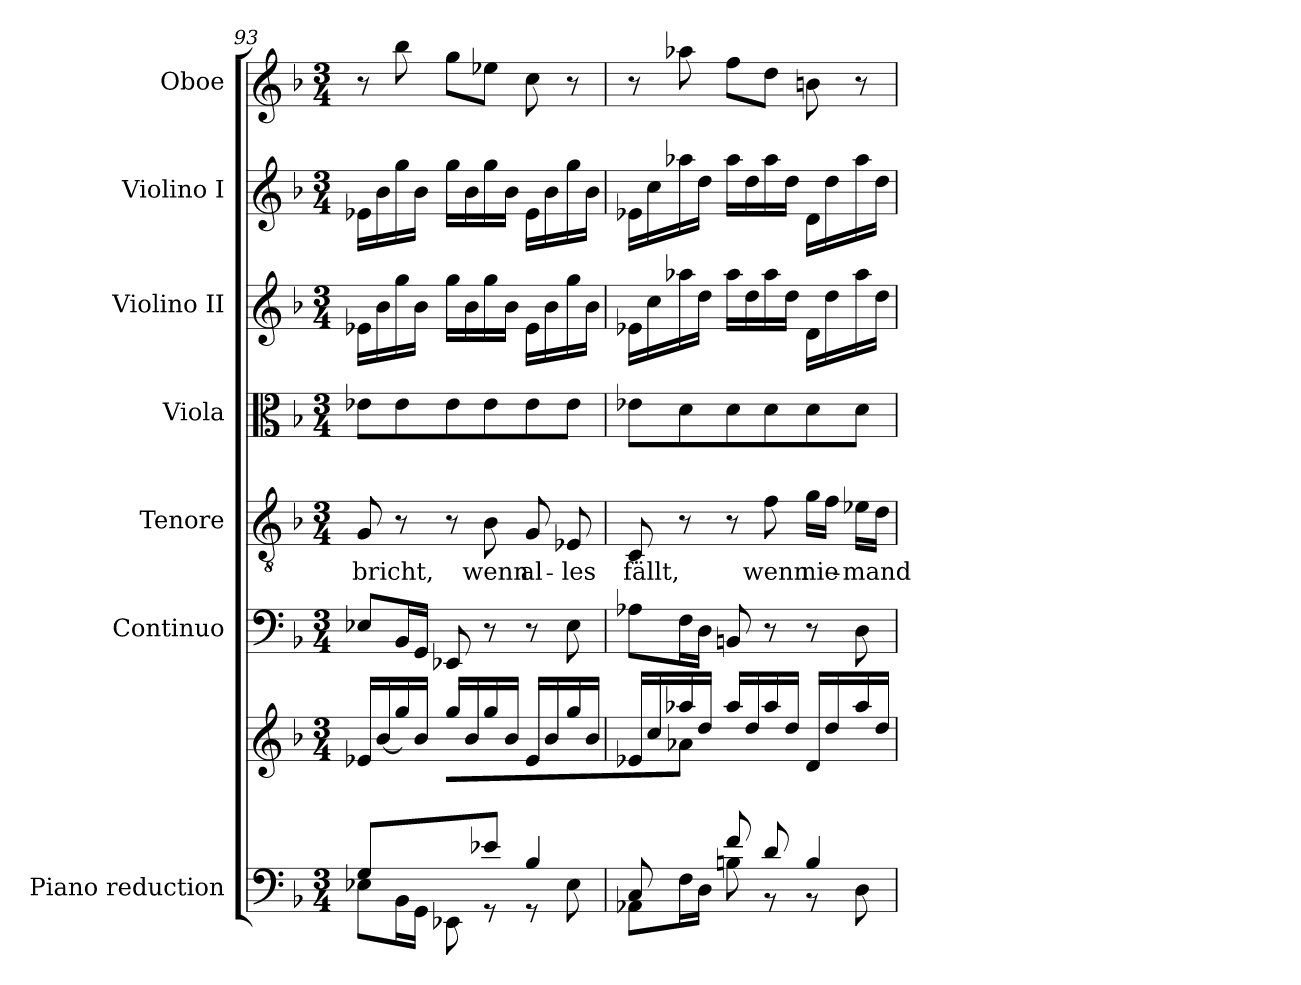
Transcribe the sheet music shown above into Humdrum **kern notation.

**kern	**kern	**kern	**kern	**text	**kern	**kern	**kern	**kern
*part7	*part7	*part6	*part5	*part5	*part4	*part3	*part2	*part1
*staff8	*staff7	*staff6	*staff5	*staff5	*staff4	*staff3	*staff2	*staff1
*I"Piano reduction	*	*I"Continuo	*I"Tenore	*	*I"Viola	*I"Violino II	*I"Violino I	*I"Oboe
*I'Pno	*	*	*	*	*I'Vla	*I'Vln	*I'Vln	*I'Ob
*clefF4	*clefG2	*clefF4	*clefGv2	*	*clefC3	*clefG2	*clefG2	*clefG2
*k[b-]	*k[b-]	*k[b-]	*k[b-]	*	*k[b-]	*k[b-]	*k[b-]	*k[b-]
*M3/4	*M3/4	*M3/4	*M3/4	*	*M3/4	*M3/4	*M3/4	*M3/4
=93	=93	=93	=93	=93	=93	=93	=93	=93
*^	*^	*	*	*	*	*	*	*
!	!	!	!	!	!	!LO:LY:b	!	!	!	!
8G/L	8E-X\L	16e-X/LL	8ryy	8E-X/L	8G/	bricht,	8e-X\L	16e-X\LL	16e-X\LL	8r
.	.	[<16b-/	.	.	.	.	.	16b-\	16b-\	.
4ryy	16BB-\L	16gg/	8b-\J]	16BB-/L	8r	.	8e-\	16gg\	16gg\	8bb-\
.	16GG\JJ	16b-/JJ	.	16GG/JJ	.	.	.	16b-\JJ	16b-\JJ	.
.	8EE-X\	16gg/LL	8g\L	8EE-X/	8r	.	8e-\	16gg\LL	16gg\LL	8gg\L
.	.	16b-/	.	.	.	.	.	16b-\	16b-\	.
!	!	!	!	!	!	!LO:LY:b	!	!	!	!
8e-X/J	8r	16gg/	4.ryy	8r	8B-\	wenn	8e-\	16gg\	16gg\	8ee-X\J
.	.	16b-/JJ	.	.	.	.	.	16b-\JJ	16b-\JJ	.
!	!	!	!	!	!	!LO:LY:b	!	!	!	!
4B-/	8r	16e-/LL	.	8r	8G/	al-	8e-\	16e-\LL	16e-\LL	8cc\
.	.	16b-/	.	.	.	.	.	16b-\	16b-\	.
!	!	!	!	!	!	!LO:LY:b	!	!	!	!
.	8E-\	16gg/	.	8E-\	8E-X/	-les	8e-\J	16gg\	16gg\	8r
.	.	16b-/JJ	.	.	.	.	.	16b-\JJ	16b-\JJ	.
!!LO:PB:g=z
=94	=94	=94	=94	=94	=94	=94	=94	=94	=94	=94
!	!	!	!	!	!	!LO:LY:b	!	!	!	!
8C/L	8AA-X\L	16e-X/LL	8ryy	8A-X\L	8C/	fällt,	8e-X\L	16e-X\LL	16e-X\LL	8r
.	.	16cc/	.	.	.	.	.	16cc\	16cc\	.
8ryy	16F\L	16aa-X/	8a-X\J	16F\L	8r	.	8d\	16aa-X\	16aa-X\	8aa-X\
.	16D\JJ	16dd/JJ	.	16D\JJ	.	.	.	16dd\JJ	16dd\JJ	.
8f/L	8Bn\	16aa-/LL	2ryy	8BBn/	8r	.	8d\	16aa-\LL	16aa-\LL	8ff\L
.	.	16dd/	.	.	.	.	.	16dd\	16dd\	.
!	!	!	!	!	!	!LO:LY:b	!	!	!	!
8d/J	8r	16aa-/	.	8r	8f\	wenn	8d\	16aa-\	16aa-\	8dd\J
.	.	16dd/JJ	.	.	.	.	.	16dd\JJ	16dd\JJ	.
!	!	!	!	!	!	!LO:LY:b	!	!	!	!
4B/	8r	16d/LL	.	8r	16g\LL	nie-	8d\	16d\LL	16d\LL	8bn\
.	.	16dd/	.	.	16f\JJ	.	.	16dd\	16dd\	.
!	!	!	!	!	!	!LO:LY:b	!	!	!	!
.	8D\	16aa-/	.	8D\	16e-X\LL	-mand	8d\J	16aa-\	16aa-\	8r
.	.	16dd/JJ	.	.	16d\JJ	.	.	16dd\JJ	16dd\JJ	.
*v	*v	*	*	*	*	*	*	*	*	*
*	*v	*v	*	*	*	*	*	*	*
=	=	=	=	=	=	=	=	=
*-	*-	*-	*-	*-	*-	*-	*-	*-
